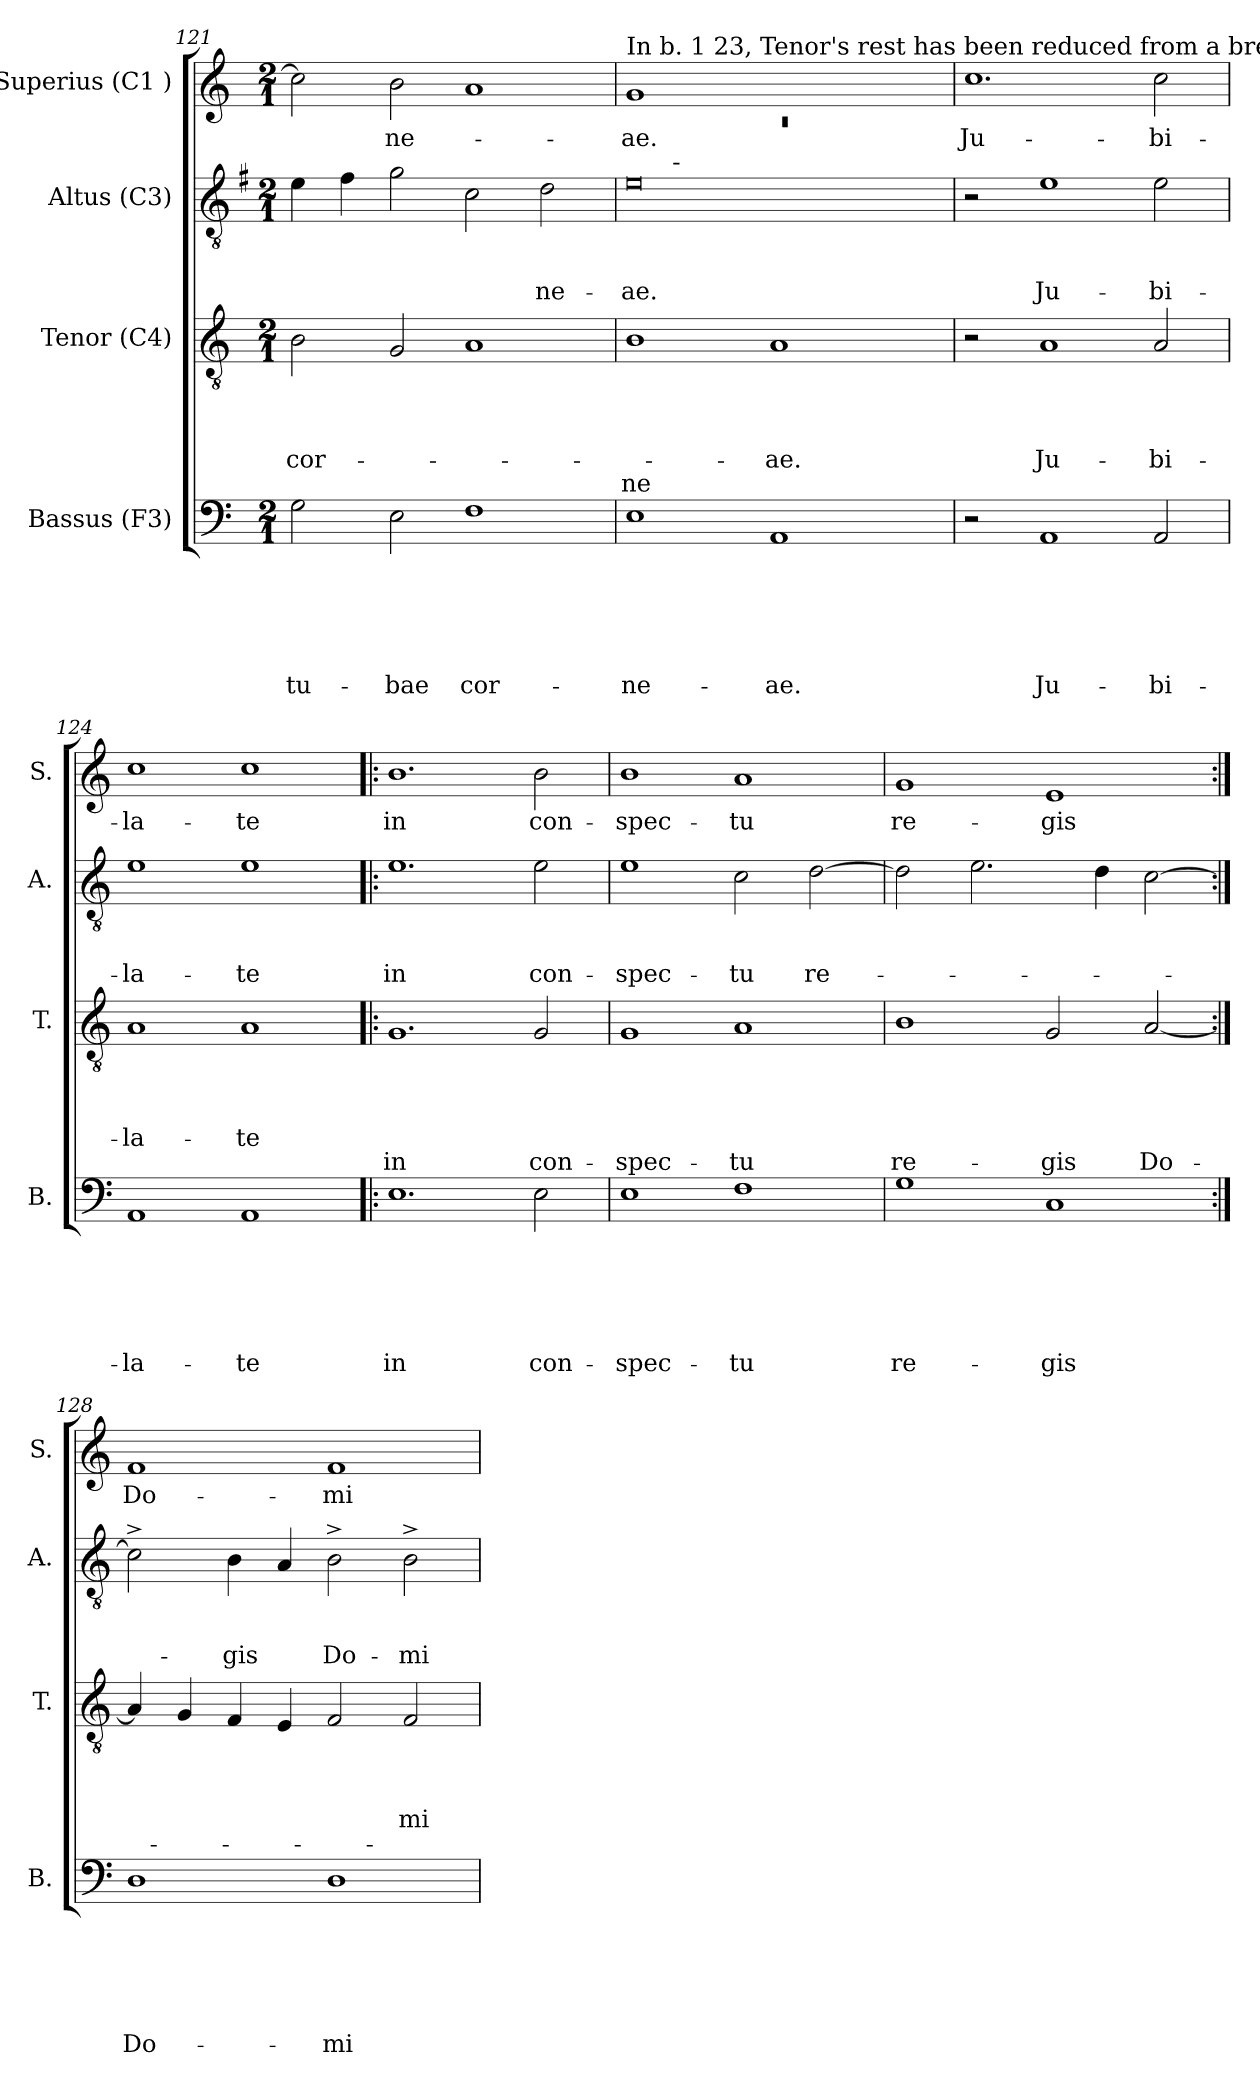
**kern	**text	**text	**text	**text	**text	**text	**kern	**text	**text	**text	**text	**text	**kern	**text	**text	**text	**kern	**text
*part4	*part4	*part4	*part4	*part4	*part4	*part4	*part3	*part3	*part3	*part3	*part3	*part3	*part2	*part2	*part2	*part2	*part1	*part1
*staff4	*staff4	*staff4	*staff4	*staff4	*staff4	*staff4	*staff3	*staff3	*staff3	*staff3	*staff3	*staff3	*staff2	*staff2	*staff2	*staff2	*staff1	*staff1
*I"Bassus (F3)	*	*	*	*	*	*	*I"Tenor (C4)	*	*	*	*	*	*I"Altus (C3)	*	*	*	*I"Superius (C1 )	*
*I'B.	*	*	*	*	*	*	*I'T.	*	*	*	*	*	*I'A.	*	*	*	*I'S.	*
*clefF4	*	*	*	*	*	*	*clefGv2	*	*	*	*	*	*clefGv2	*	*	*	*clefG2	*
*k[]	*	*	*	*	*	*	*k[]	*	*	*	*	*	*k[f#]	*	*	*	*k[]	*
*C:	*	*	*	*	*	*	*C:	*	*	*	*	*	*G:	*	*	*	*C:	*
*M2/1	*	*	*	*	*	*	*M2/1	*	*	*	*	*	*M2/1	*	*	*	*M2/1	*
=121	=121	=121	=121	=121	=121	=121	=121	=121	=121	=121	=121	=121	=121	=121	=121	=121	=121	=121
!	!	!	!	!	!	!LO:LY:b	!	!	!	!	!LO:LY:b	!	!	!	!	!	!	!
2G\	.	.	.	.	.	tu-	2B\	.	.	.	cor-	.	4e\	.	.	.	2cc\]	.
.	.	.	.	.	.	.	.	.	.	.	.	.	4f#\	.	.	.	.	.
!	!	!	!	!	!	!LO:LY:b	!	!	!	!	!	!	!	!	!	!	!	!LO:LY:b
2E\	.	.	.	.	.	-bae	2G/	.	.	.	.	.	2g\	.	.	.	2b\	-ne-
!	!	!	!	!	!	!LO:LY:b	!	!	!	!	!	!	!	!	!	!	!	!
1F	.	.	.	.	.	cor-	1A	.	.	.	.	.	2c\	.	.	.	1a	.
!	!	!	!	!	!	!	!	!	!	!	!	!	!	!	!	!LO:LY:b	!	!
.	.	.	.	.	.	.	.	.	.	.	.	.	2d\	.	.	-ne-	.	.
!!LO:LB:g=z
=122	=122	=122	=122	=122	=122	=122	=122	=122	=122	=122	=122	=122	=122	=122	=122	=122	=122	=122
*	*	*	*	*	*	*	*	*	*	*	*	*	*k[]	*	*	*	*	*
*	*	*	*	*	*	*	*	*	*	*	*	*	*C:	*	*	*	*	*
*	*	*	*	*	*	*	*	*	*	*	*	*	*	*	*	*	*^	*
!	!	!	!	!	!	!	!	!	!	!	!	!	!	!	!	!	!LO:TX:a:t=In b. 1 23, Tenor's rest has been reduced from a breve to a minim.	!	!
!	!	!	!	!	!	!LO:LY:b	!	!	!	!	!	!LO:LY:b:rj	!	!	!	!LO:LY:b	!	!LO:N:vis=1	!LO:LY:b
*	*	*	*	*	*	*	*	*	*	*	*	*	*^	*	*	*	*	*	*
1E	.	.	.	.	.	-ne-	1B	.	.	.	.	ne	0e	8..ryy	.	.	-ae.	1g	0rc	-ae.
!	!	!	!	!	!	!	!	!	!	!	!	!	!	!LO:TX:a:t=-	!	!	!	!	!	!
.	.	.	.	.	.	.	.	.	.	.	.	.	.	1ryy	.	.	.	.	.	.
!	!	!	!	!	!	!LO:LY:b	!	!	!	!	!LO:LY:b	!	!	!	!	!	!	!	!	!
1AA	.	.	.	.	.	-ae.	1A	.	.	.	-ae.	.	.	.	.	.	.	1ryy	.	.
.	.	.	.	.	.	.	.	.	.	.	.	.	.	2ryy	.	.	.	.	.	.
.	.	.	.	.	.	.	.	.	.	.	.	.	.	4ryy	.	.	.	.	.	.
.	.	.	.	.	.	.	.	.	.	.	.	.	.	32ryy	.	.	.	.	.	.
=123	=123	=123	=123	=123	=123	=123	=123	=123	=123	=123	=123	=123	=123	=123	=123	=123	=123	=123	=123	=123
!	!	!	!	!	!	!	!	!	!	!	!	!	!	!	!	!	!	!	!	!LO:LY:b
*	*	*	*	*	*	*	*	*	*	*	*	*	*v	*v	*	*	*	*	*	*
*	*	*	*	*	*	*	*	*	*	*	*	*	*	*	*	*	*v	*v	*
2r	.	.	.	.	.	.	2r	.	.	.	.	.	2r	.	.	.	1.cc	Ju-
!	!	!	!	!	!	!LO:LY:b	!	!	!	!	!LO:LY:b	!	!	!	!	!LO:LY:b	!	!
1AA	.	.	.	.	.	Ju-	1A	.	.	.	Ju-	.	1e	.	.	Ju-	.	.
!	!	!	!	!	!	!LO:LY:b	!	!	!	!	!LO:LY:b	!	!	!	!	!LO:LY:b	!	!LO:LY:b
2AA/	.	.	.	.	.	-bi-	2A/	.	.	.	-bi-	.	2e\	.	.	-bi-	2cc\	-bi-
=124	=124	=124	=124	=124	=124	=124	=124	=124	=124	=124	=124	=124	=124	=124	=124	=124	=124	=124
!	!	!	!	!	!	!LO:LY:b	!	!	!	!	!LO:LY:b	!	!	!	!	!LO:LY:b	!	!LO:LY:b
1AA	.	.	.	.	.	-la-	1A	.	.	.	-la-	.	1e	.	.	-la-	1cc	-la-
!	!	!	!	!	!	!LO:LY:b	!	!	!	!	!LO:LY:b	!	!	!	!	!LO:LY:b	!	!LO:LY:b
1AA	.	.	.	.	.	-te	1A	.	.	.	-te	.	1e	.	.	-te	1cc	-te
=125!|:	=125!|:	=125!|:	=125!|:	=125!|:	=125!|:	=125!|:	=125!|:	=125!|:	=125!|:	=125!|:	=125!|:	=125!|:	=125!|:	=125!|:	=125!|:	=125!|:	=125!|:	=125!|:
!	!	!	!	!	!	!LO:LY:b	!	!	!	!	!	!LO:LY:b	!	!	!	!LO:LY:b	!	!LO:LY:b
1.E	.	.	.	.	.	in	1.G	.	.	.	.	in	1.e	.	.	in	1.b	in
!	!	!	!	!	!	!LO:LY:b	!	!	!	!	!	!LO:LY:b	!	!	!	!LO:LY:b	!	!LO:LY:b
2E\	.	.	.	.	.	con-	2G/	.	.	.	.	con-	2e\	.	.	con-	2b\	con-
=126	=126	=126	=126	=126	=126	=126	=126	=126	=126	=126	=126	=126	=126	=126	=126	=126	=126	=126
!	!	!	!	!	!	!LO:LY:b	!	!	!	!	!	!LO:LY:b	!	!	!	!LO:LY:b	!	!LO:LY:b
1E	.	.	.	.	.	-spec-	1G	.	.	.	.	-spec-	1e	.	.	-spec-	1b	-spec-
!	!	!	!	!	!	!LO:LY:b	!	!	!	!	!	!LO:LY:b	!	!	!	!LO:LY:b	!	!LO:LY:b
1F	.	.	.	.	.	-tu	1A	.	.	.	.	-tu	2c\	.	.	-tu	1a	-tu
!	!	!	!	!	!	!	!	!	!	!	!	!	!	!	!	!LO:LY:b	!	!
.	.	.	.	.	.	.	.	.	.	.	.	.	[>2d\	.	.	re-	.	.
=127	=127	=127	=127	=127	=127	=127	=127	=127	=127	=127	=127	=127	=127	=127	=127	=127	=127	=127
!	!	!	!	!	!	!LO:LY:b	!	!	!	!	!	!LO:LY:b	!	!	!	!	!	!LO:LY:b
1G	.	.	.	.	.	re-	1B	.	.	.	.	re-	2d\]	.	.	.	1g	re-
.	.	.	.	.	.	.	.	.	.	.	.	.	2.e\	.	.	.	.	.
!	!	!	!	!	!	!LO:LY:b	!	!	!	!	!	!LO:LY:b	!	!	!	!	!	!LO:LY:b
1C	.	.	.	.	.	-gis	2G/	.	.	.	.	-gis	.	.	.	.	1e	-gis
.	.	.	.	.	.	.	.	.	.	.	.	.	4d\	.	.	.	.	.
!	!	!	!	!	!	!	!	!	!	!	!	!LO:LY:b	!	!	!	!	!	!
.	.	.	.	.	.	.	[>2A/	.	.	.	.	Do-	[>2c\	.	.	.	.	.
!!LO:PB:g=z
=128:|!	=128:|!	=128:|!	=128:|!	=128:|!	=128:|!	=128:|!	=128:|!	=128:|!	=128:|!	=128:|!	=128:|!	=128:|!	=128:|!	=128:|!	=128:|!	=128:|!	=128:|!	=128:|!
!	!	!	!	!	!	!LO:LY:b	!	!	!	!	!	!	!	!	!	!	!	!LO:LY:b
1D	.	.	.	.	.	Do-	4A/]	.	.	.	.	.	2c^>\]	.	.	.	1f	Do-
.	.	.	.	.	.	.	4G/	.	.	.	.	.	.	.	.	.	.	.
!	!	!	!	!	!	!	!	!	!	!	!	!	!	!	!	!LO:LY:b	!	!
.	.	.	.	.	.	.	4F/	.	.	.	.	.	4B\	.	.	-gis	.	.
.	.	.	.	.	.	.	4E/	.	.	.	.	.	4A/	.	.	.	.	.
!	!	!	!	!	!	!LO:LY:b	!	!	!	!	!	!	!	!	!	!LO:LY:b	!	!LO:LY:b
1D	.	.	.	.	.	-mi-	2F/	.	.	.	.	.	2B^>\	.	.	Do-	1f	-mi-
!	!	!	!	!	!	!	!	!	!	!	!LO:LY:b	!	!	!	!	!LO:LY:b	!	!
.	.	.	.	.	.	.	2F/	.	.	.	mi-	.	2B^>\	.	.	-mi-	.	.
=	=	=	=	=	=	=	=	=	=	=	=	=	=	=	=	=	=	=
*-	*-	*-	*-	*-	*-	*-	*-	*-	*-	*-	*-	*-	*-	*-	*-	*-	*-	*-
